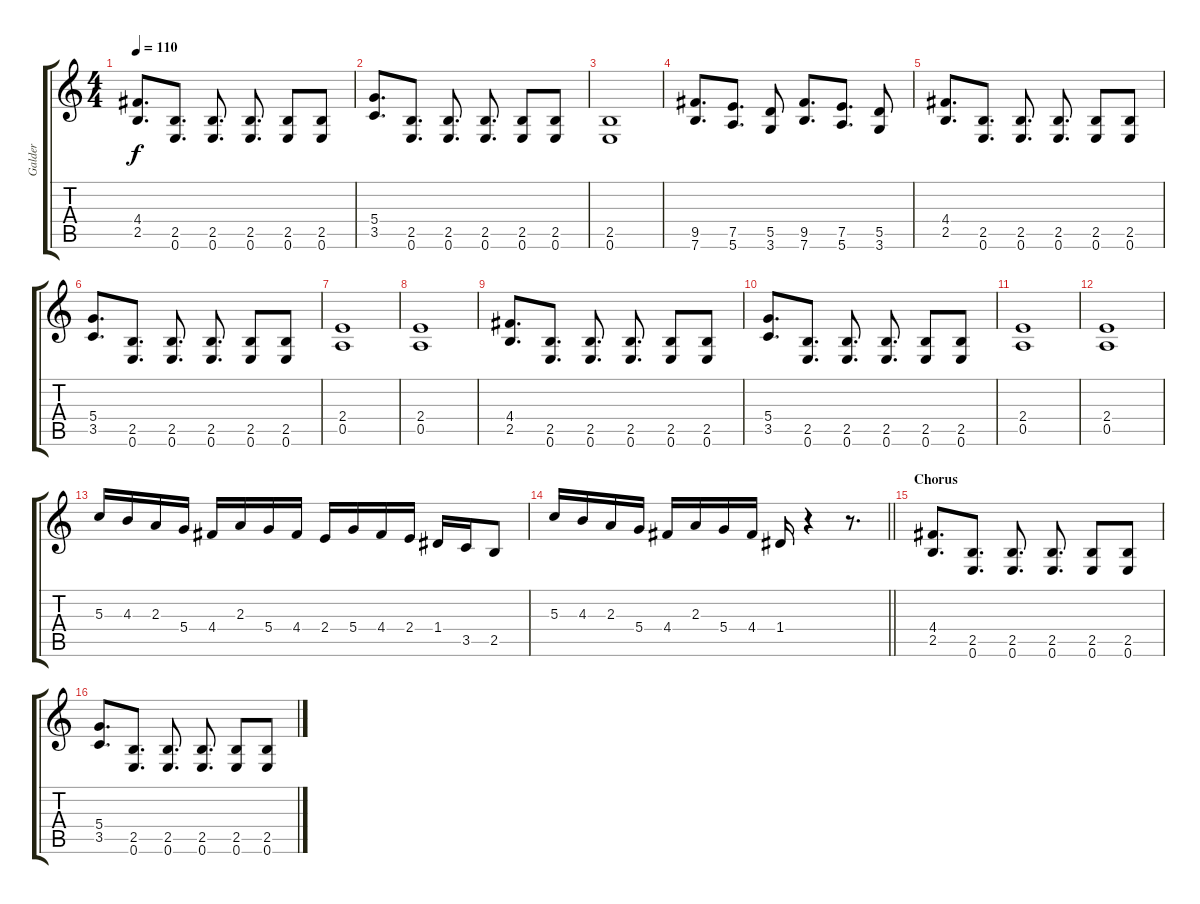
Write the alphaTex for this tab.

\track ("Galder" "Galder") {instrument distortionguitar}
\staff {score tabs}
\tuning (E4 B3 G3 D3 A2 E2) {hide}
\ts (4 4)
\tempo 110
\clef g2
\ks c
(4.4 2.5).8{d dy f} (2.5 0.6).8{d} (2.5 0.6).8{d} (2.5 0.6).8{d} (2.5 0.6).8 (2.5 0.6).8 |
(5.4 3.5).8{d} (2.5 0.6).8{d} (2.5 0.6).8{d} (2.5 0.6).8{d} (2.5 0.6).8 (2.5 0.6).8 |
(2.5 0.6).1 |
(9.5 7.6).8{d} (7.5 5.6).8{d} (5.5 3.6).8 (9.5 7.6).8{d} (7.5 5.6).8{d} (5.5 3.6).8 |
(4.4 2.5).8{d} (2.5 0.6).8{d} (2.5 0.6).8{d} (2.5 0.6).8{d} (2.5 0.6).8 (2.5 0.6).8 |
(5.4 3.5).8{d} (2.5 0.6).8{d} (2.5 0.6).8{d} (2.5 0.6).8{d} (2.5 0.6).8 (2.5 0.6).8 |
(2.4 0.5).1 |
(2.4 0.5).1 |
(4.4 2.5).8{d} (2.5 0.6).8{d} (2.5 0.6).8{d} (2.5 0.6).8{d} (2.5 0.6).8 (2.5 0.6).8 |
(5.4 3.5).8{d} (2.5 0.6).8{d} (2.5 0.6).8{d} (2.5 0.6).8{d} (2.5 0.6).8 (2.5 0.6).8 |
(2.4 0.5).1 |
(2.4 0.5).1 |
5.3.16 4.3.16 2.3.16 5.4.16 4.4.16 2.3.16 5.4.16 4.4.16 2.4.16 5.4.16 4.4.16 2.4.16 1.4.16 3.5.16 2.5.8 |
\barLineRight lightlight
5.3.16 4.3.16 2.3.16 5.4.16 4.4.16 2.3.16 5.4.16 4.4.16 1.4.16 r.4 r.8{d} |
\section ("" "Chorus")
(4.4 2.5).8{d} (2.5 0.6).8{d} (2.5 0.6).8{d} (2.5 0.6).8{d} (2.5 0.6).8 (2.5 0.6).8 |
(5.4 3.5).8{d} (2.5 0.6).8{d} (2.5 0.6).8{d} (2.5 0.6).8{d} (2.5 0.6).8 (2.5 0.6).8
